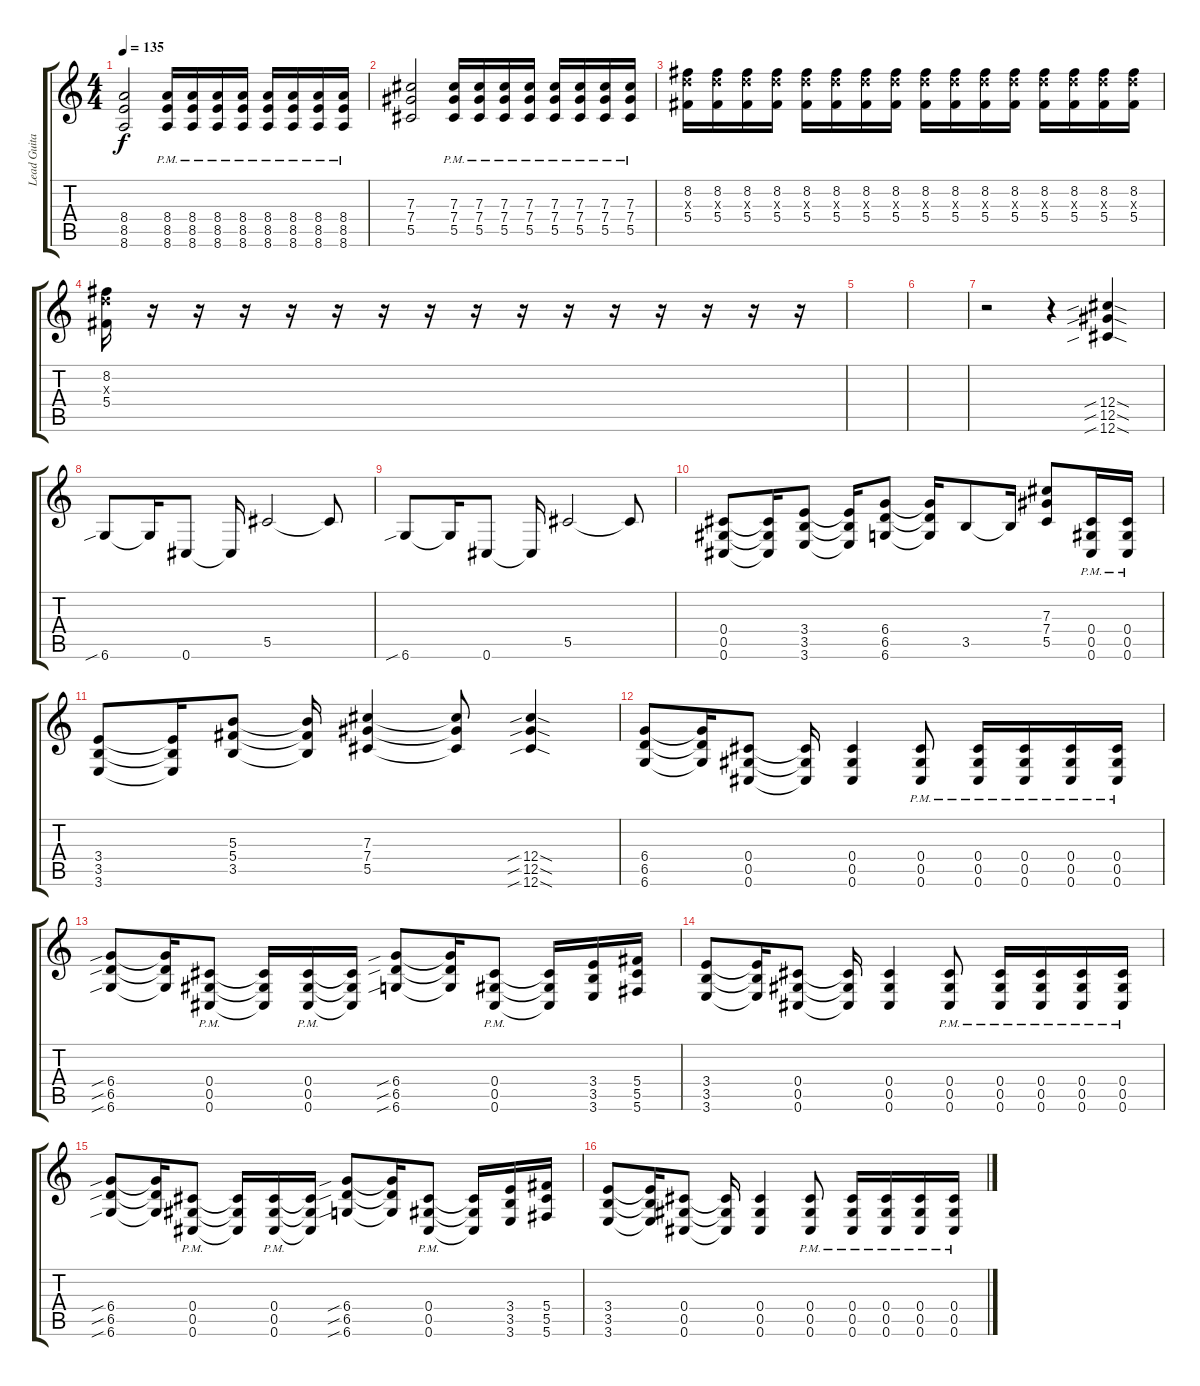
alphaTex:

\track ("Lead Guitar" "Lead Guita") {instrument distortionguitar}
\staff {score tabs}
\tuning (Eb4 Bb3 Gb3 Db3 Ab2 Db2) {hide}
\ts (4 4)
\tempo 135
\clef g2
\ks c
(8.4 8.5 8.6).2{dy f} (8.4{pm} 8.5{pm} 8.6{pm}).16 (8.4{pm} 8.5{pm} 8.6{pm}).16 (8.4{pm} 8.5{pm} 8.6{pm}).16 (8.4{pm} 8.5{pm} 8.6{pm}).16 (8.4{pm} 8.5{pm} 8.6{pm}).16 (8.4{pm} 8.5{pm} 8.6{pm}).16 (8.4{pm} 8.5{pm} 8.6{pm}).16 (8.4{pm} 8.5{pm} 8.6{pm}).16 |
(7.3 7.4 5.5).2 (7.3{pm} 7.4{pm} 5.5{pm}).16 (7.3{pm} 7.4{pm} 5.5{pm}).16 (7.3{pm} 7.4{pm} 5.5{pm}).16 (7.3{pm} 7.4{pm} 5.5{pm}).16 (7.3{pm} 7.4{pm} 5.5{pm}).16 (7.3{pm} 7.4{pm} 5.5{pm}).16 (7.3{pm} 7.4{pm} 5.5{pm}).16 (7.3{pm} 7.4{pm} 5.5{pm}).16 |
(8.2 8.3{x} 5.4).16 (8.2 8.3{x} 5.4).16 (8.2 8.3{x} 5.4).16 (8.2 8.3{x} 5.4).16 (8.2 8.3{x} 5.4).16 (8.2 8.3{x} 5.4).16 (8.2 8.3{x} 5.4).16 (8.2 8.3{x} 5.4).16 (8.2 8.3{x} 5.4).16 (8.2 8.3{x} 5.4).16 (8.2 8.3{x} 5.4).16 (8.2 8.3{x} 5.4).16 (8.2 8.3{x} 5.4).16 (8.2 8.3{x} 5.4).16 (8.2 8.3{x} 5.4).16 (8.2 8.3{x} 5.4).16 |
(8.2 8.3{x} 5.4).16 r.16 r.16 r.16 r.16 r.16 r.16 r.16 r.16 r.16 r.16 r.16 r.16 r.16 r.16 r.16 |
|
|
r.2 r.4 (12.4{sib sod} 12.5{sib sod} 12.6{sib sod}).4 |
6.6{sib}.8 6.6{t}.16 0.6.8 0.6{t}.16 5.5.2 5.5{t}.8 |
6.6{sib}.8 6.6{t}.16 0.6.8 0.6{t}.16 5.5.2 5.5{t}.8 |
(0.4 0.5 0.6).8 (0.4{t} 0.5{t} 0.6{t}).16 (3.4 3.5 3.6).8 (3.4{t} 3.5{t} 3.6{t}).16 (6.4 6.5 6.6).8 (6.4{t} 6.5{t} 6.6{t}).16 3.5.8 3.5{t}.16 (7.3 7.4 5.5).8 (0.4{pm} 0.5{pm} 0.6{pm}).16 (0.4{pm} 0.5{pm} 0.6{pm}).16 |
(3.4 3.5 3.6).8 (3.4{t} 3.5{t} 3.6{t}).16 (5.3 5.4 3.5).8 (5.3{t} 5.4{t} 3.5{t}).16 (7.3 7.4 5.5).4 (7.3{t} 7.4{t} 5.5{t}).8 (12.4{sib sod} 12.5{sib sod} 12.6{sib sod}).4 |
(6.4 6.5 6.6).8 (6.4{t} 6.5{t} 6.6{t}).16 (0.4 0.5 0.6).8 (0.4{t} 0.5{t} 0.6{t}).16 (0.4 0.5 0.6).4 (0.4{pm} 0.5{pm} 0.6{pm}).8 (0.4{pm} 0.5{pm} 0.6{pm}).16 (0.4{pm} 0.5{pm} 0.6{pm}).16 (0.4{pm} 0.5{pm} 0.6{pm}).16 (0.4{pm} 0.5{pm} 0.6{pm}).16 |
(6.4{sib} 6.5{sib} 6.6{sib}).8 (6.4{t} 6.5{t} 6.6{t}).16 (0.4{pm} 0.5{pm} 0.6{pm}).8 (0.4{t} 0.5{t} 0.6{t}).16 (0.4{pm} 0.5{pm} 0.6{pm}).16 (0.4{t} 0.5{t} 0.6{t}).16 (6.4{sib} 6.5{sib} 6.6{sib}).8 (6.4{t} 6.5{t} 6.6{t}).16 (0.4{pm} 0.5{pm} 0.6{pm}).8 (0.4{t} 0.5{t} 0.6{t}).16 (3.4 3.5 3.6).16 (5.4 5.5 5.6).16 |
(3.4 3.5 3.6).8 (3.4{t} 3.5{t} 3.6{t}).16 (0.4 0.5 0.6).8 (0.4{t} 0.5{t} 0.6{t}).16 (0.4 0.5 0.6).4 (0.4{pm} 0.5{pm} 0.6{pm}).8 (0.4{pm} 0.5{pm} 0.6{pm}).16 (0.4{pm} 0.5{pm} 0.6{pm}).16 (0.4{pm} 0.5{pm} 0.6{pm}).16 (0.4{pm} 0.5{pm} 0.6{pm}).16 |
(6.4{sib} 6.5{sib} 6.6{sib}).8 (6.4{t} 6.5{t} 6.6{t}).16 (0.4{pm} 0.5{pm} 0.6{pm}).8 (0.4{t} 0.5{t} 0.6{t}).16 (0.4{pm} 0.5{pm} 0.6{pm}).16 (0.4{t} 0.5{t} 0.6{t}).16 (6.4{sib} 6.5{sib} 6.6{sib}).8 (6.4{t} 6.5{t} 6.6{t}).16 (0.4{pm} 0.5{pm} 0.6{pm}).8 (0.4{t} 0.5{t} 0.6{t}).16 (3.4 3.5 3.6).16 (5.4 5.5 5.6).16 |
(3.4 3.5 3.6).8 (3.4{t} 3.5{t} 3.6{t}).16 (0.4 0.5 0.6).8 (0.4{t} 0.5{t} 0.6{t}).16 (0.4 0.5 0.6).4 (0.4{pm} 0.5{pm} 0.6{pm}).8 (0.4{pm} 0.5{pm} 0.6{pm}).16 (0.4{pm} 0.5{pm} 0.6{pm}).16 (0.4{pm} 0.5{pm} 0.6{pm}).16 (0.4{pm} 0.5{pm} 0.6{pm}).16
